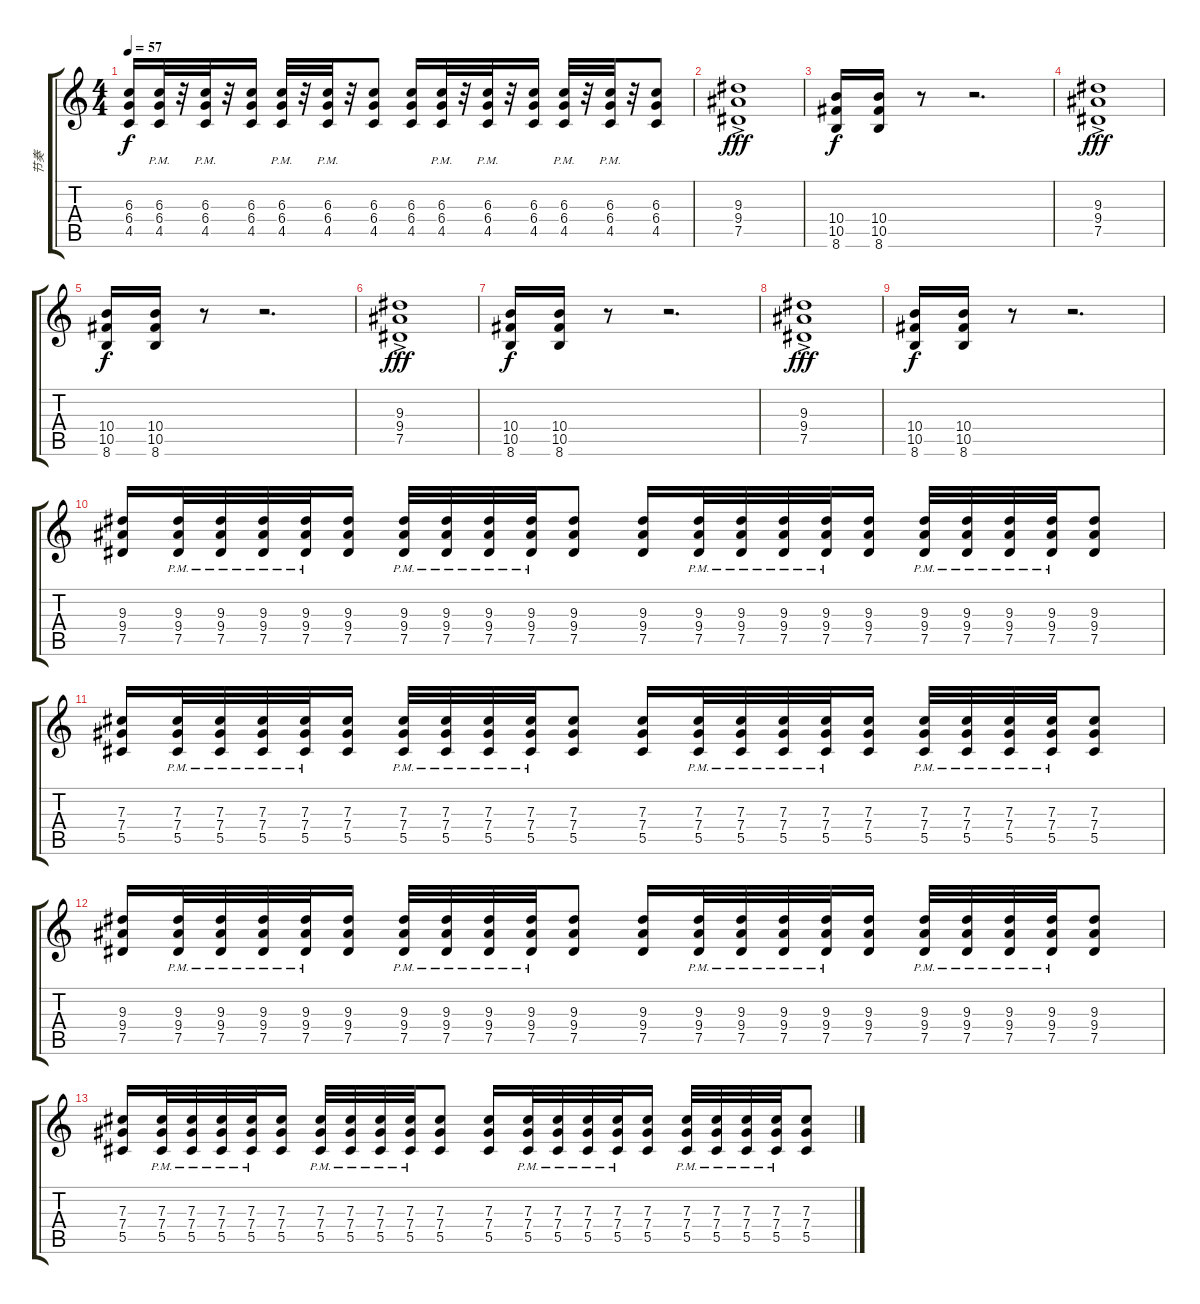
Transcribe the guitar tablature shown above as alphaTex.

\track ("节奏" "节奏") {instrument overdrivenguitar}
\staff {score tabs}
\tuning (Eb4 Bb3 Gb3 Db3 Ab2 Eb2) {hide}
\ts (4 4)
\tempo 57
\clef g2
\ks c
(6.3 6.4 4.5).16{dy f} (6.3{pm} 6.4{pm} 4.5{pm}).32 r.32 (6.3{pm} 6.4{pm} 4.5{pm}).32 r.32 (6.3 6.4 4.5).16 (6.3{pm} 6.4{pm} 4.5).32 r.32 (6.3{pm} 6.4{pm} 4.5{pm}).32 r.32 (6.3 6.4 4.5).8 (6.3 6.4 4.5).16 (6.3{pm} 6.4{pm} 4.5{pm}).32 r.32 (6.3{pm} 6.4{pm} 4.5{pm}).32 r.32 (6.3 6.4 4.5).16 (6.3{pm} 6.4{pm} 4.5{pm}).32 r.32 (6.3{pm} 6.4{pm} 4.5{pm}).32 r.32 (6.3 6.4 4.5).8 |
(9.3{ac} 9.4 7.5).1{dy fff} |
(10.4 10.5 8.6).16{dy f} (10.4 10.5 8.6).16 r.8 r.2{d} |
(9.3{ac} 9.4 7.5).1{dy fff} |
(10.4 10.5 8.6).16{dy f} (10.4 10.5 8.6).16 r.8 r.2{d} |
(9.3{ac} 9.4 7.5).1{dy fff} |
(10.4 10.5 8.6).16{dy f} (10.4 10.5 8.6).16 r.8 r.2{d} |
(9.3{ac} 9.4 7.5).1{dy fff} |
(10.4 10.5 8.6).16{dy f} (10.4 10.5 8.6).16 r.8 r.2{d} |
(9.3 9.4 7.5).16 (9.3{pm} 9.4{pm} 7.5{pm}).32 (9.3{pm} 9.4{pm} 7.5{pm}).32 (9.3{pm} 9.4{pm} 7.5{pm}).32 (9.3{pm} 9.4{pm} 7.5{pm}).32 (9.3 9.4 7.5).16 (9.3{pm} 9.4{pm} 7.5{pm}).32 (9.3{pm} 9.4{pm} 7.5{pm}).32 (9.3{pm} 9.4{pm} 7.5{pm}).32 (9.3{pm} 9.4{pm} 7.5{pm}).32 (9.3 9.4 7.5).8 (9.3 9.4 7.5).16 (9.3{pm} 9.4{pm} 7.5{pm}).32 (9.3{pm} 9.4{pm} 7.5{pm}).32 (9.3{pm} 9.4{pm} 7.5{pm}).32 (9.3{pm} 9.4{pm} 7.5{pm}).32 (9.3 9.4 7.5).16 (9.3{pm} 9.4{pm} 7.5{pm}).32 (9.3{pm} 9.4{pm} 7.5{pm}).32 (9.3{pm} 9.4{pm} 7.5{pm}).32 (9.3{pm} 9.4{pm} 7.5{pm}).32 (9.3 9.4 7.5).8 |
(7.3 7.4 5.5).16 (7.3{pm} 7.4{pm} 5.5{pm}).32 (7.3{pm} 7.4{pm} 5.5{pm}).32 (7.3{pm} 7.4{pm} 5.5{pm}).32 (7.3{pm} 7.4{pm} 5.5{pm}).32 (7.3 7.4 5.5).16 (7.3{pm} 7.4{pm} 5.5{pm}).32 (7.3{pm} 7.4{pm} 5.5{pm}).32 (7.3{pm} 7.4{pm} 5.5{pm}).32 (7.3{pm} 7.4{pm} 5.5{pm}).32 (7.3 7.4 5.5).8 (7.3 7.4 5.5).16 (7.3{pm} 7.4{pm} 5.5{pm}).32 (7.3{pm} 7.4{pm} 5.5{pm}).32 (7.3{pm} 7.4{pm} 5.5{pm}).32 (7.3{pm} 7.4{pm} 5.5{pm}).32 (7.3 7.4 5.5).16 (7.3{pm} 7.4 5.5{pm}).32 (7.3{pm} 7.4{pm} 5.5{pm}).32 (7.3{pm} 7.4{pm} 5.5{pm}).32 (7.3{pm} 7.4{pm} 5.5{pm}).32 (7.3 7.4 5.5).8 |
(9.3 9.4 7.5).16 (9.3{pm} 9.4{pm} 7.5{pm}).32 (9.3{pm} 9.4{pm} 7.5{pm}).32 (9.3{pm} 9.4{pm} 7.5{pm}).32 (9.3{pm} 9.4{pm} 7.5{pm}).32 (9.3 9.4 7.5).16 (9.3{pm} 9.4{pm} 7.5{pm}).32 (9.3{pm} 9.4{pm} 7.5{pm}).32 (9.3{pm} 9.4{pm} 7.5{pm}).32 (9.3{pm} 9.4{pm} 7.5{pm}).32 (9.3 9.4 7.5).8 (9.3 9.4 7.5).16 (9.3{pm} 9.4{pm} 7.5{pm}).32 (9.3{pm} 9.4{pm} 7.5{pm}).32 (9.3{pm} 9.4{pm} 7.5{pm}).32 (9.3{pm} 9.4{pm} 7.5{pm}).32 (9.3 9.4 7.5).16 (9.3{pm} 9.4{pm} 7.5{pm}).32 (9.3{pm} 9.4{pm} 7.5{pm}).32 (9.3{pm} 9.4{pm} 7.5{pm}).32 (9.3{pm} 9.4{pm} 7.5{pm}).32 (9.3 9.4 7.5).8 |
(7.3 7.4 5.5).16 (7.3{pm} 7.4{pm} 5.5{pm}).32 (7.3{pm} 7.4{pm} 5.5{pm}).32 (7.3{pm} 7.4{pm} 5.5{pm}).32 (7.3{pm} 7.4{pm} 5.5{pm}).32 (7.3 7.4 5.5).16 (7.3{pm} 7.4{pm} 5.5{pm}).32 (7.3{pm} 7.4{pm} 5.5{pm}).32 (7.3{pm} 7.4{pm} 5.5{pm}).32 (7.3{pm} 7.4{pm} 5.5{pm}).32 (7.3 7.4 5.5).8 (7.3 7.4 5.5).16 (7.3{pm} 7.4{pm} 5.5{pm}).32 (7.3{pm} 7.4{pm} 5.5{pm}).32 (7.3{pm} 7.4{pm} 5.5{pm}).32 (7.3{pm} 7.4{pm} 5.5{pm}).32 (7.3 7.4 5.5).16 (7.3{pm} 7.4 5.5{pm}).32 (7.3{pm} 7.4{pm} 5.5{pm}).32 (7.3{pm} 7.4{pm} 5.5{pm}).32 (7.3{pm} 7.4{pm} 5.5{pm}).32 (7.3 7.4 5.5).8
